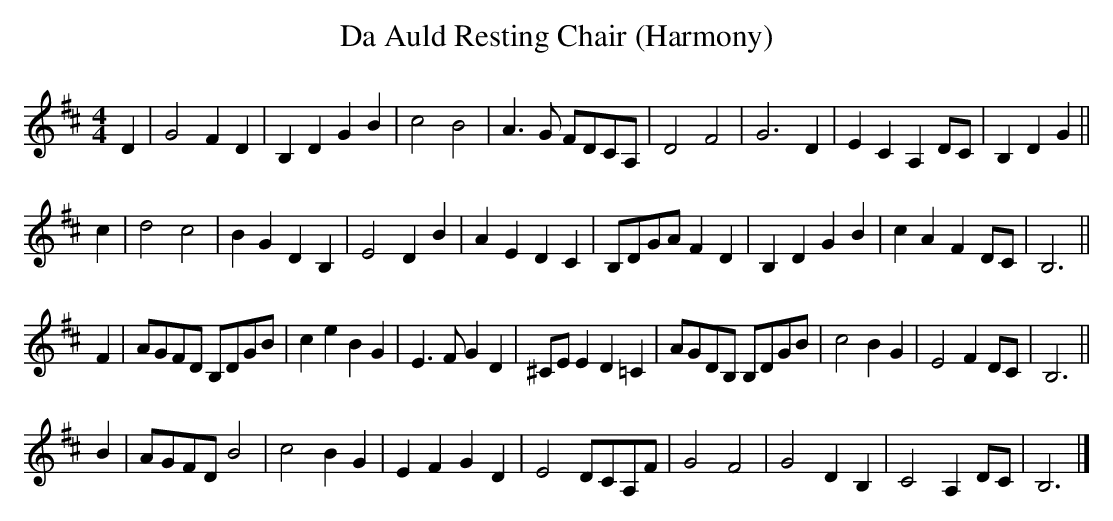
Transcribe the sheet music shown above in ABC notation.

X:1
T:Da Auld Resting Chair (Harmony)
M:4/4
L:1/4
K:D
D | G2 FD | B,DGB | c2B2 | A>G F/D/C/A,/ | D2F2 | G3D | ECA,D/C/ | B,DG ||
c | d2 c2 | BGDB, | E2DB | AEDC | B,/D/G/A/ FD | B,DGB | cA FD/C/ | B,3 ||
F | A/G/F/D/ B,/D/G/B/ | ceBG | E>FGD | ^C/E/E D=C | A/G/D/B,/ B,/D/G/B/ | c2BG | E2FD/C/ | B,3 ||
B | A/G/F/D/ B2 | c2 BG | EFGD | E2 D/C/A,/F/ | G2F2 | G2DB, | C2A,D/C/ | B,3 |]
